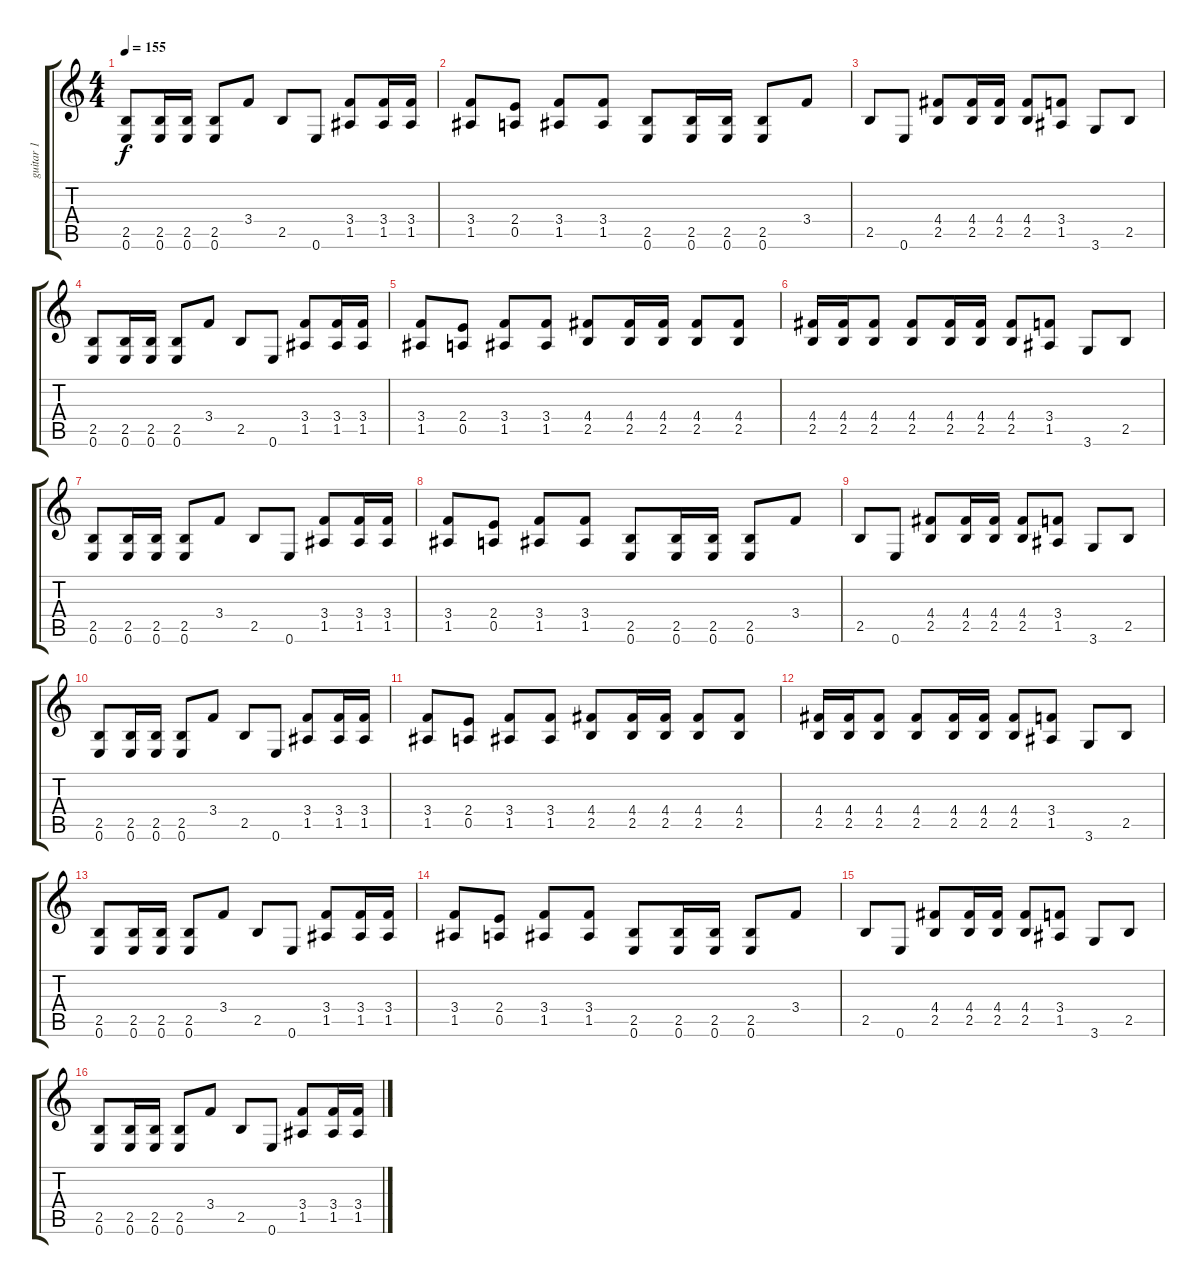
\track ("guitar 1" "guitar 1") {instrument distortionguitar}
\staff {score tabs}
\tuning (E4 B3 G3 D3 A2 E2) {hide}
\ts (4 4)
\tempo 155
\clef g2
\ks c
(2.5 0.6).8{dy f} (2.5 0.6).16 (2.5 0.6).16 (2.5 0.6).8 3.4.8 2.5.8 0.6.8 (3.4 1.5).8 (3.4 1.5).16 (3.4 1.5).16 |
(3.4 1.5).8 (2.4 0.5).8 (3.4 1.5).8 (3.4 1.5).8 (2.5 0.6).8 (2.5 0.6).16 (2.5 0.6).16 (2.5 0.6).8 3.4.8 |
2.5.8 0.6.8 (4.4 2.5).8 (4.4 2.5).16 (4.4 2.5).16 (4.4 2.5).8 (3.4 1.5).8 3.6.8 2.5.8 |
(2.5 0.6).8 (2.5 0.6).16 (2.5 0.6).16 (2.5 0.6).8 3.4.8 2.5.8 0.6.8 (3.4 1.5).8 (3.4 1.5).16 (3.4 1.5).16 |
(3.4 1.5).8 (2.4 0.5).8 (3.4 1.5).8 (3.4 1.5).8 (4.4 2.5).8 (4.4 2.5).16 (4.4 2.5).16 (4.4 2.5).8 (4.4 2.5).8 |
(4.4 2.5).16 (4.4 2.5).16 (4.4 2.5).8 (4.4 2.5).8 (4.4 2.5).16 (4.4 2.5).16 (4.4 2.5).8 (3.4 1.5).8 3.6.8 2.5.8 |
(2.5 0.6).8 (2.5 0.6).16 (2.5 0.6).16 (2.5 0.6).8 3.4.8 2.5.8 0.6.8 (3.4 1.5).8 (3.4 1.5).16 (3.4 1.5).16 |
(3.4 1.5).8 (2.4 0.5).8 (3.4 1.5).8 (3.4 1.5).8 (2.5 0.6).8 (2.5 0.6).16 (2.5 0.6).16 (2.5 0.6).8 3.4.8 |
2.5.8 0.6.8 (4.4 2.5).8 (4.4 2.5).16 (4.4 2.5).16 (4.4 2.5).8 (3.4 1.5).8 3.6.8 2.5.8 |
(2.5 0.6).8 (2.5 0.6).16 (2.5 0.6).16 (2.5 0.6).8 3.4.8 2.5.8 0.6.8 (3.4 1.5).8 (3.4 1.5).16 (3.4 1.5).16 |
(3.4 1.5).8 (2.4 0.5).8 (3.4 1.5).8 (3.4 1.5).8 (4.4 2.5).8 (4.4 2.5).16 (4.4 2.5).16 (4.4 2.5).8 (4.4 2.5).8 |
(4.4 2.5).16 (4.4 2.5).16 (4.4 2.5).8 (4.4 2.5).8 (4.4 2.5).16 (4.4 2.5).16 (4.4 2.5).8 (3.4 1.5).8 3.6.8 2.5.8 |
(2.5 0.6).8 (2.5 0.6).16 (2.5 0.6).16 (2.5 0.6).8 3.4.8 2.5.8 0.6.8 (3.4 1.5).8 (3.4 1.5).16 (3.4 1.5).16 |
(3.4 1.5).8 (2.4 0.5).8 (3.4 1.5).8 (3.4 1.5).8 (2.5 0.6).8 (2.5 0.6).16 (2.5 0.6).16 (2.5 0.6).8 3.4.8 |
2.5.8 0.6.8 (4.4 2.5).8 (4.4 2.5).16 (4.4 2.5).16 (4.4 2.5).8 (3.4 1.5).8 3.6.8 2.5.8 |
(2.5 0.6).8 (2.5 0.6).16 (2.5 0.6).16 (2.5 0.6).8 3.4.8 2.5.8 0.6.8 (3.4 1.5).8 (3.4 1.5).16 (3.4 1.5).16
